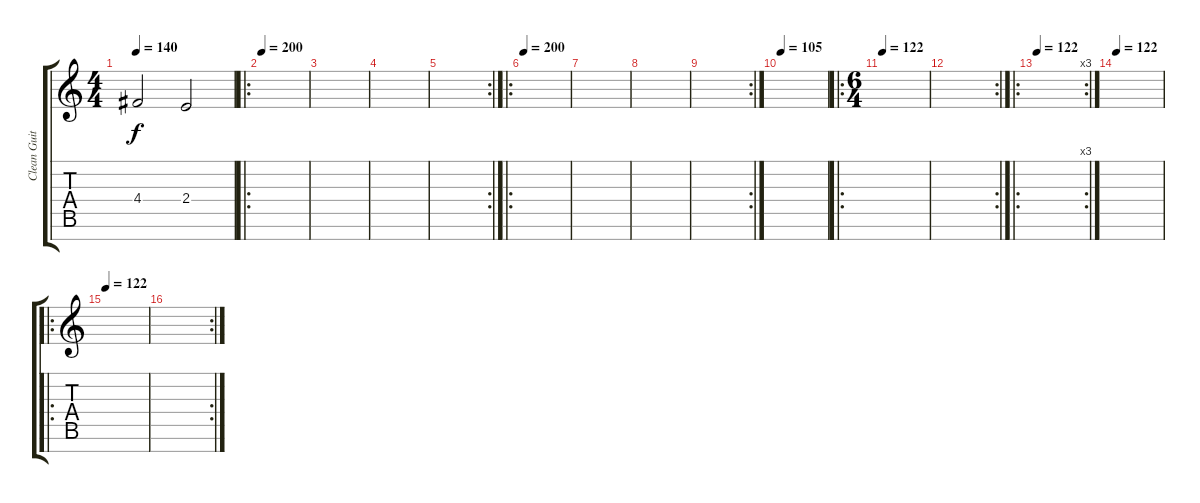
\track ("Clean Guitar/Harmonies" "Clean Guit") {instrument electricguitarclean}
\staff {score tabs}
\tuning (E4 B3 G3 D3 A2 E2 B1) {hide}
\ts (4 4)
\tempo 140
\clef g2
\ks c
4.4.2{dy f} 2.4.2 |
\ro
\tempo 200
|
|
|
\rc 2
|
\ro
\tempo 200
|
|
|
\rc 2
|
\tempo 105
|
\ro
\ts (6 4)
\tempo 122
|
\rc 2
|
\ro
\rc 3
\tempo 122
|
\tempo 122
|
\ro
\tempo 122
|
\rc 2
